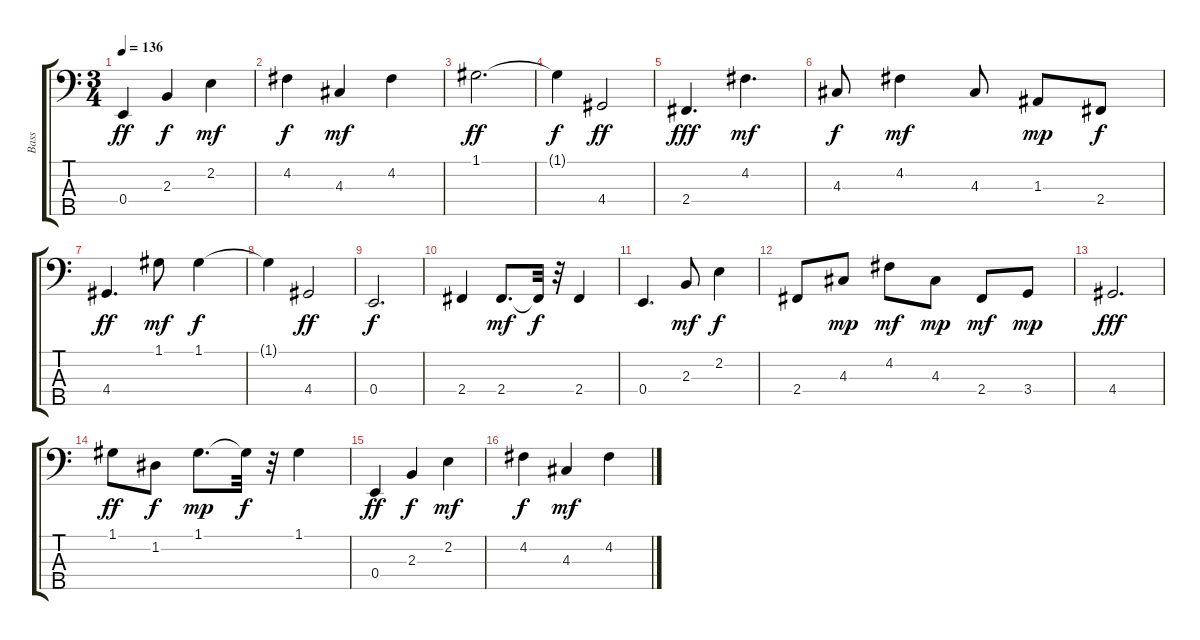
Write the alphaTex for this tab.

\track ("Bass" "Bass") {instrument electricbassfinger}
\staff {score tabs}
\tuning (G2 D2 A1 E1 B0) {hide}
\ts (3 4)
\tempo 136
\clef f4
\ks c
0.4.4{dy ff} 2.3.4{dy f} 2.2.4{dy mf} |
4.2.4{dy f} 4.3.4{dy mf} 4.2.4 |
1.1.2{d dy ff} |
1.1{t}.4{dy f} 4.4.2{dy ff} |
2.4.4{d dy fff} 4.2.4{d dy mf} |
4.3.8{dy f} 4.2.4{dy mf} 4.3.8 1.3.8{dy mp} 2.4.8{dy f} |
4.4.4{d dy ff} 1.1.8{dy mf} 1.1.4{dy f} |
1.1{t}.4 4.4.2{dy ff} |
0.4.2{d dy f} |
2.4.4 2.4.8{d dy mf} 2.4{t}.32{dy f} r.32 2.4.4 |
0.4.4{d} 2.3.8{dy mf} 2.2.4{dy f} |
2.4.8 4.3.8{dy mp} 4.2.8{dy mf} 4.3.8{dy mp} 2.4.8{dy mf} 3.4.8{dy mp} |
4.4.2{d dy fff} |
1.1.8{dy ff} 1.2.8{dy f} 1.1.8{d dy mp} 1.1{t}.32{dy f} r.32 1.1.4 |
0.4.4{dy ff} 2.3.4{dy f} 2.2.4{dy mf} |
4.2.4{dy f} 4.3.4{dy mf} 4.2.4
